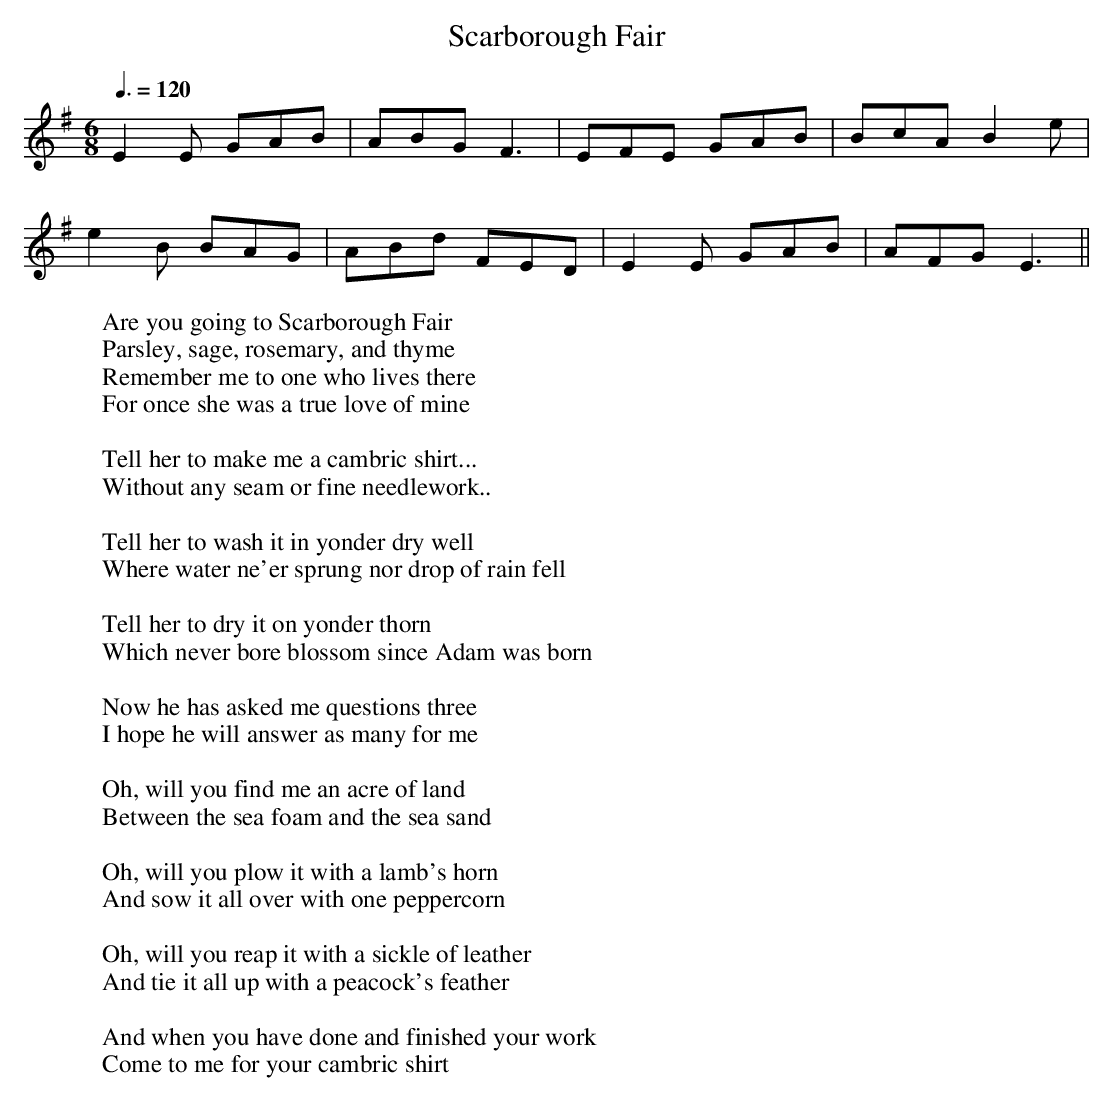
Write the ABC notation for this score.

X:1
T:Scarborough Fair
M:6/8
L:1/8
Q:3/8=120
W:Are you going to Scarborough Fair
W:Parsley, sage, rosemary, and thyme
W:Remember me to one who lives there
W:For once she was a true love of mine
W:
W:Tell her to make me a cambric shirt...
W:Without any seam or fine needlework..
W:
W:Tell her to wash it in yonder dry well
W:Where water ne'er sprung nor drop of rain fell
W:
W:Tell her to dry it on yonder thorn
W:Which never bore blossom since Adam was born
W:
W:Now he has asked me questions three
W:I hope he will answer as many for me
W:
W:Oh, will you find me an acre of land
W:Between the sea foam and the sea sand
W:
W:Oh, will you plow it with a lamb's horn
W:And sow it all over with one peppercorn
W:
W:Oh, will you reap it with a sickle of leather
W:And tie it all up with a peacock's feather
W:
W:And when you have done and finished your work
W:Come to me for your cambric shirt
K:G
E2E GAB|ABG F3|E-FE G-AB|BcA B2e|
e2B B-AG|ABd F-ED|E2E GAB|A-FG E3||
